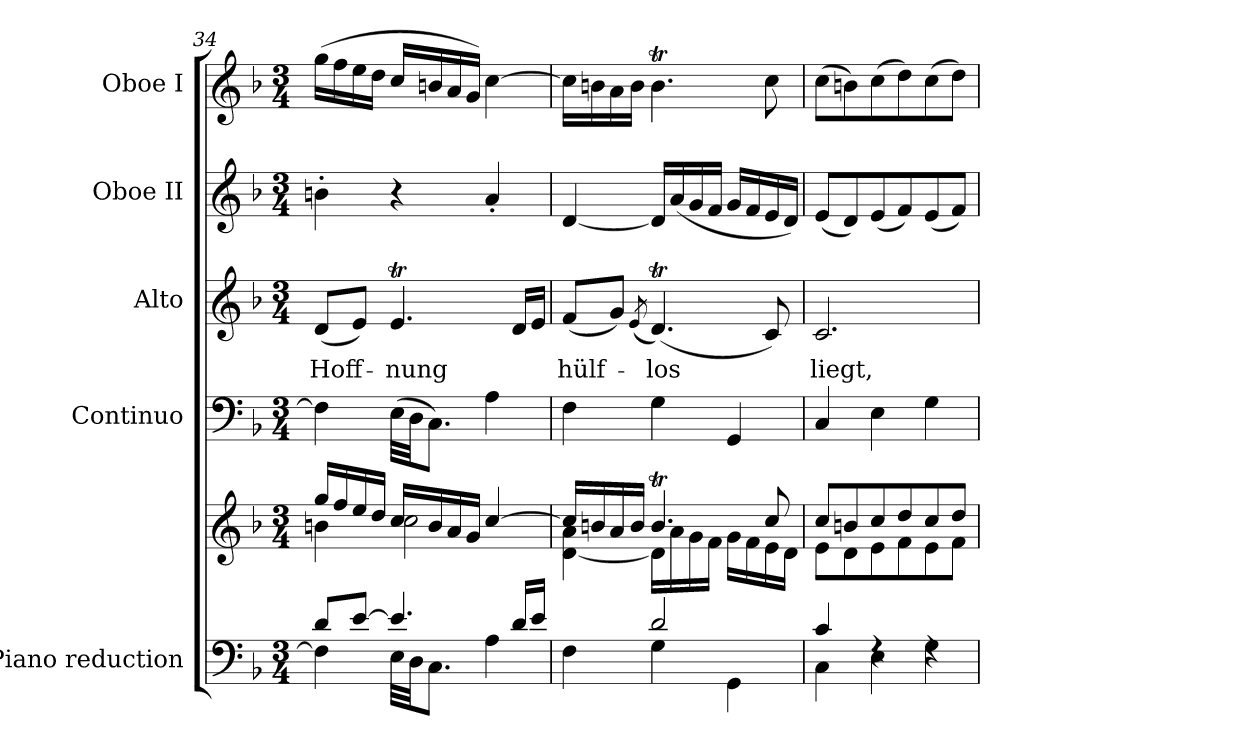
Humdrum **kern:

**kern	**kern	**kern	**kern	**text	**kern	**kern
*part5	*part5	*part4	*part3	*part3	*part2	*part1
*staff6	*staff5	*staff4	*staff3	*staff3	*staff2	*staff1
*I"Piano reduction	*	*I"Continuo	*I"Alto	*	*I"Oboe II	*I"Oboe I
*I'Pno	*	*	*	*	*I'Ob	*I'Ob
*clefF4	*clefG2	*clefF4	*clefG2	*	*clefG2	*clefG2
*k[b-]	*k[b-]	*k[b-]	*k[b-]	*	*k[b-]	*k[b-]
*M3/4	*M3/4	*M3/4	*M3/4	*	*M3/4	*M3/4
=34	=34	=34	=34	=34	=34	=34
*^	*^	*	*	*	*	*
!	!	!	!	!	!	!LO:LY:b	!	!
8d/L	4F\]	16gg/LL	4bn\	4F\]	(<8d/L	Hoff-	4bn'\	(>16gg\LL
.	.	16ff/	.	.	.	.	.	16ff\
[8e/J	.	16ee/	.	.	8e/J)	.	.	16ee\
.	.	16dd/JJ	.	.	.	.	.	16dd\JJ
!	!	!	!	!	!	!LO:LY:b	!	!
4.e/]	32E\LLL	16cc/LL	2cc\	(>32E\LLL	4.et/	-nung	4r	16cc/LL
.	32D\JJ	.	.	32D\JJ	.	.	.	.
.	8.C\J	16b/	.	8.C\J)	.	.	.	16bn/
.	.	16a/	.	.	.	.	.	16a/
.	.	16g/JJ	.	.	.	.	.	16g/JJ)
.	4A\	[4cc/	.	4A\	.	.	4a'/	[4cc\
16d/LL	.	.	.	.	16d/LL	.	.	.
16e/JJ	.	.	.	.	16e/JJ	.	.	.
=35	=35	=35	=35	=35	=35	=35	=35	=35
!	!	!	!	!	!	!LO:LY:b	!	!
4ryy	4F\	16cc/LL]	[4d\ 4a\	4F\	(<8f/L	hülf-	[4d/	16cc\LL]
.	.	16bn/	.	.	.	.	.	16bn\
.	.	16a/	.	.	8g/J)	.	.	16a\
.	.	16b/JJ	.	.	.	.	.	16b\JJ
.	.	.	.	.	(<8qe/	.	.	.
!	!	!	!	!	!	!LO:LY:b	!	!
2d/	4G\	4.bt/	16d\LL]	4G\	(<4.dT/)	-los	16d/LL]	4.bt\
.	.	.	16a\	.	.	.	(<16a/	.
.	.	.	16g\	.	.	.	16g/	.
.	.	.	16f\JJ	.	.	.	16f/JJ	.
.	4GG\	.	16g\LL	4GG/	.	.	16g/LL	.
.	.	.	16f\	.	.	.	16f/	.
.	.	8cc/	16e\	.	8c/)	.	16e/	8cc\
.	.	.	16d\JJ	.	.	.	16d/JJ)	.
=36	=36	=36	=36	=36	=36	=36	=36	=36
!	!	!	!	!	!	!LO:LY:b	!	!
4c/	4C\	8cc/L	8e\L	4C/	2.c/	liegt,	(<8e/L	(>8cc\L
.	.	8bn/	8d\	.	.	.	8d/)	8bn\)
4rF	4E\	8cc/	8e\	4E\	.	.	(<8e/	(>8cc\
.	.	8dd/	8f\	.	.	.	8f/)	8dd\)
4rF	4G\	8cc/	8e\	4G\	.	.	(<8e/	(>8cc\
.	.	8dd/J	8f\J	.	.	.	8f/J)	8dd\J)
*v	*v	*	*	*	*	*	*	*
*	*v	*v	*	*	*	*	*
=	=	=	=	=	=	=
*-	*-	*-	*-	*-	*-	*-
